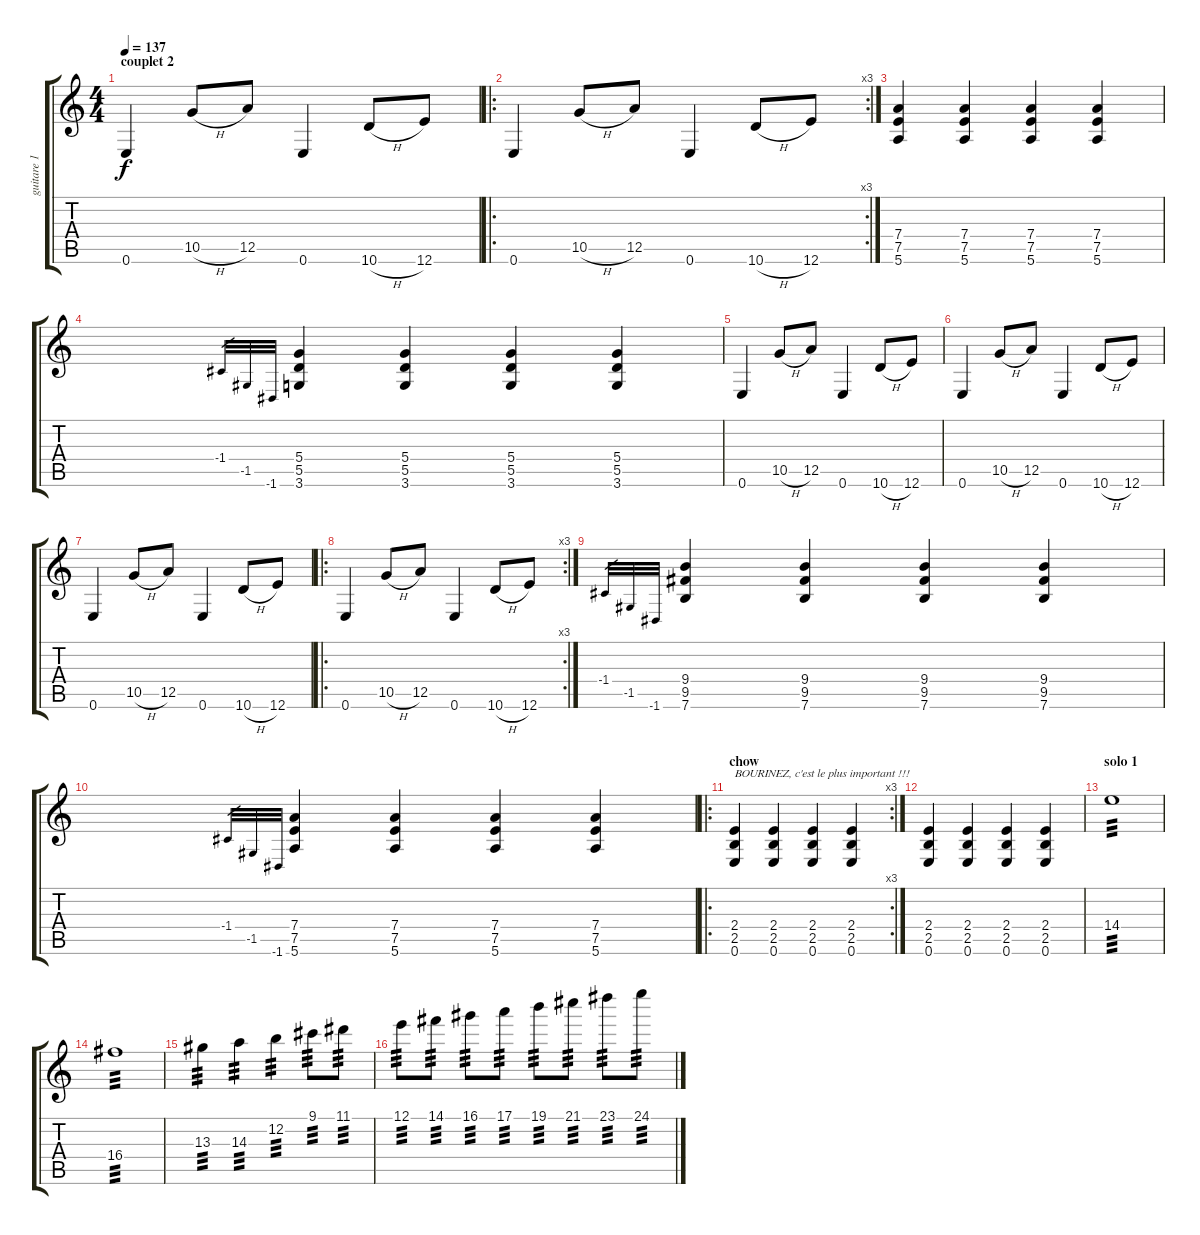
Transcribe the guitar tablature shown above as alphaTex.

\track ("guitare 1" "guitare 1") {instrument distortionguitar}
\staff {score tabs}
\tuning (E4 B3 G3 D3 A2 E2) {hide}
\ts (4 4)
\section ("" "couplet 2")
\tempo 137
\clef g2
\ks c
0.6.4{dy f} 10.5{h}.8 12.5.8 0.6.4 10.6{h}.8 12.6.8 |
\ro
\rc 3
0.6.4 10.5{h}.8 12.5.8 0.6.4 10.6{h}.8 12.6.8 |
(7.4 7.5 5.6).4 (7.4 7.5 5.6).4 (7.4 7.5 5.6).4 (7.4 7.5 5.6).4 |
-1.4.32{gr} -1.5.32{gr} -1.6.32{gr} (5.4 5.5 3.6).4 (5.4 5.5 3.6).4 (5.4 5.5 3.6).4 (5.4 5.5 3.6).4 |
0.6.4 10.5{h}.8 12.5.8 0.6.4 10.6{h}.8 12.6.8 |
0.6.4 10.5{h}.8 12.5.8 0.6.4 10.6{h}.8 12.6.8 |
0.6.4 10.5{h}.8 12.5.8 0.6.4 10.6{h}.8 12.6.8 |
\ro
\rc 3
0.6.4 10.5{h}.8 12.5.8 0.6.4 10.6{h}.8 12.6.8 |
-1.4.32{gr} -1.5.32{gr} -1.6.32{gr} (9.4 9.5 7.6).4 (9.4 9.5 7.6).4 (9.4 9.5 7.6).4 (9.4 9.5 7.6).4 |
-1.4.32{gr} -1.5.32{gr} -1.6.32{gr} (7.4 7.5 5.6).4 (7.4 7.5 5.6).4 (7.4 7.5 5.6).4 (7.4 7.5 5.6).4 |
\ro
\rc 3
\section ("" "chow")
(2.4 2.5 0.6).4{txt "BOURINEZ, c'est le plus important !!!"} (2.4 2.5 0.6).4 (2.4 2.5 0.6).4 (2.4 2.5 0.6).4 |
(2.4 2.5 0.6).4 (2.4 2.5 0.6).4 (2.4 2.5 0.6).4 (2.4 2.5 0.6).4 |
\section ("" "solo 1")
14.4.1{tp 3} |
16.4.1{tp 3} |
13.3.4{tp 3} 14.3.4{tp 3} 12.2.4{tp 3} 9.1.8{tp 3} 11.1.8{tp 3} |
12.1.8{tp 3} 14.1.8{tp 3} 16.1.8{tp 3} 17.1.8{tp 3} 19.1.8{tp 3} 21.1.8{tp 3} 23.1.8{tp 3} 24.1.8{tp 3}
